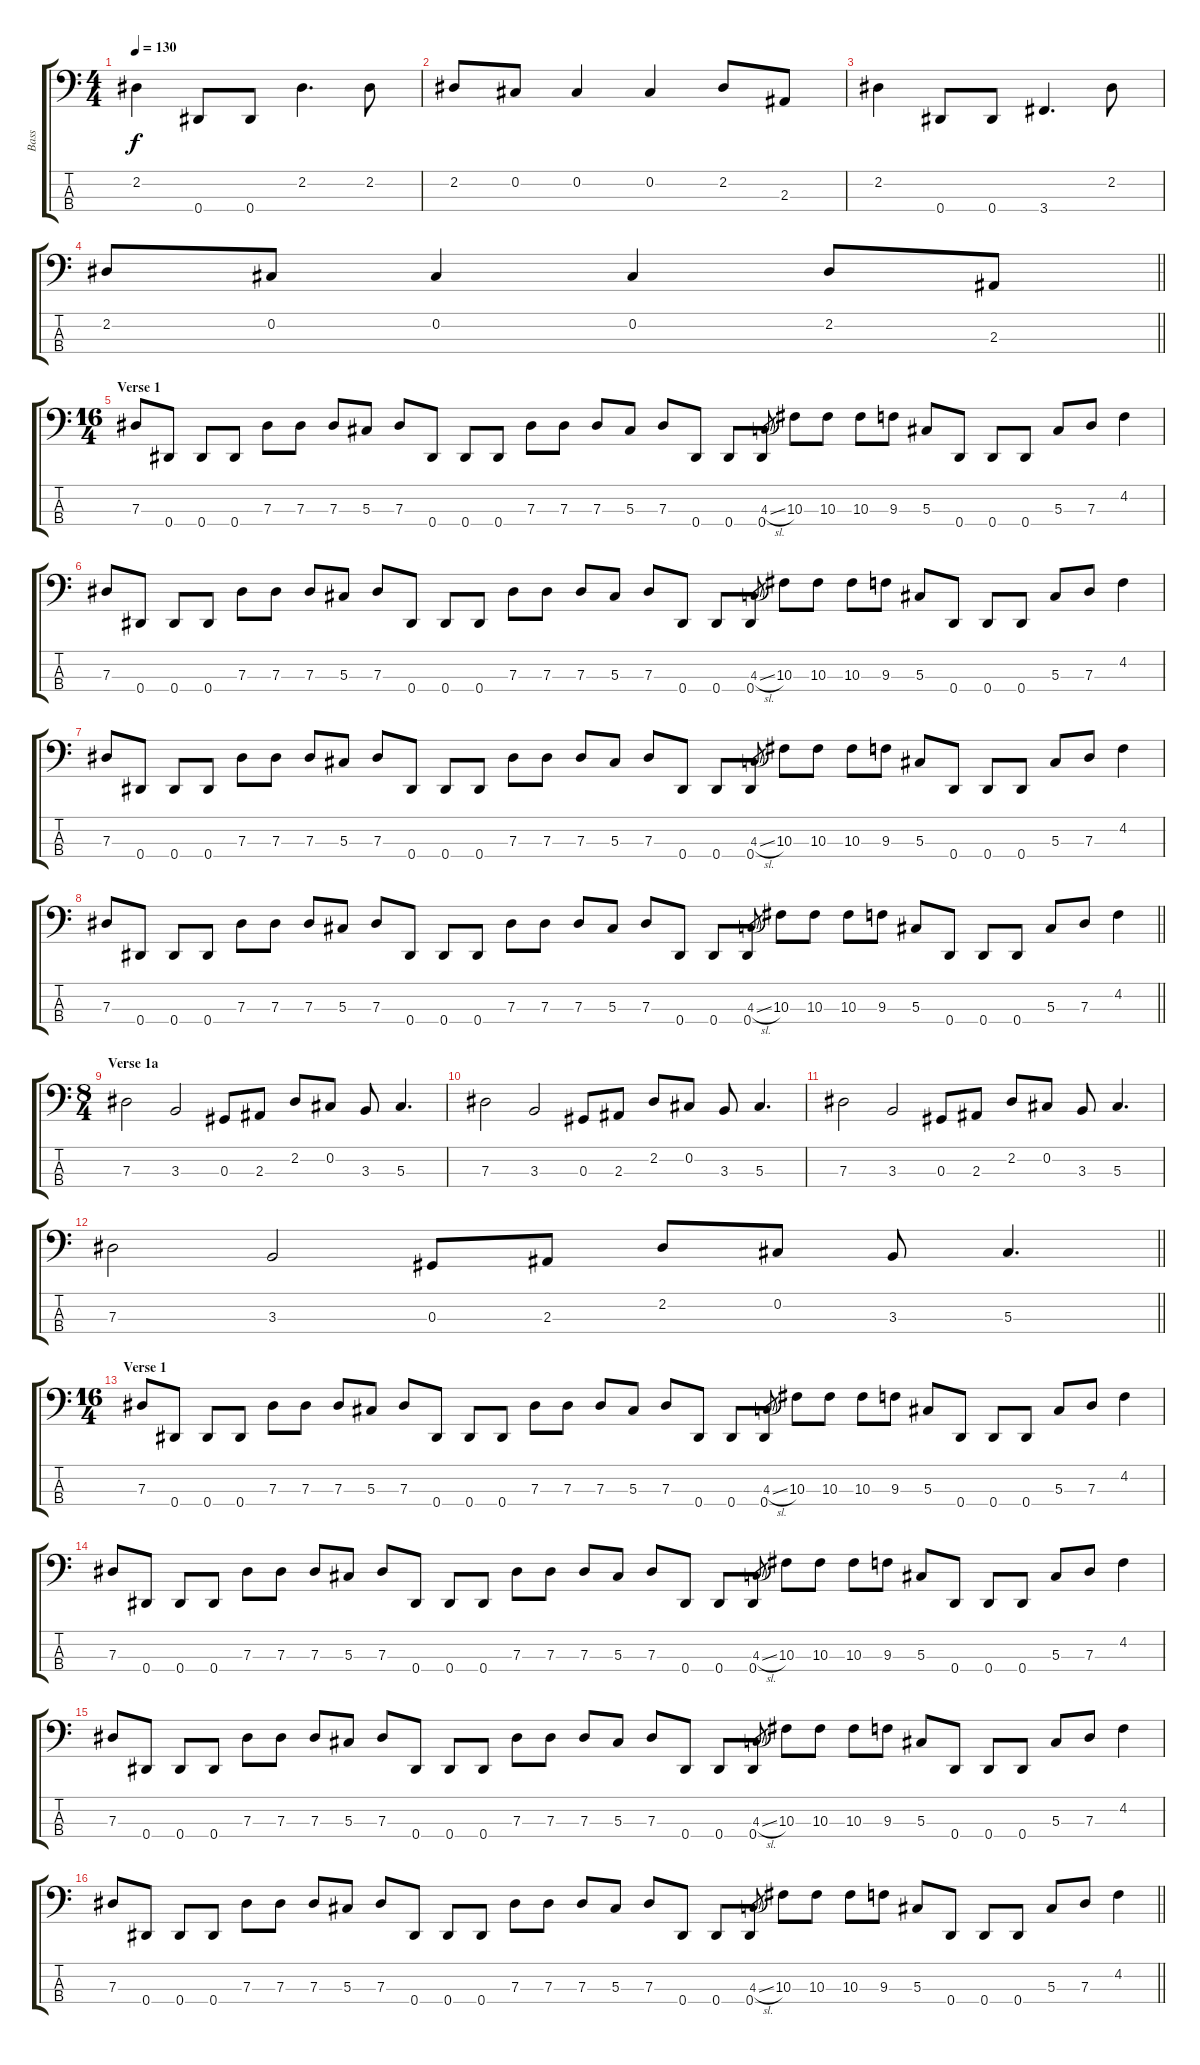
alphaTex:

\track ("Bass" "Bass") {instrument electricbassfinger bank 98}
\staff {score tabs}
\tuning (Gb2 Db2 Ab1 Eb1) {hide}
\ts (4 4)
\tempo 130
\clef f4
\ks c
2.2.4{dy f} 0.4.8 0.4.8 2.2.4{d} 2.2.8 |
2.2.8 0.2.8 0.2.4 0.2.4 2.2.8 2.3.8 |
2.2.4 0.4.8 0.4.8 3.4.4{d} 2.2.8 |
\barLineRight lightlight
2.2.8 0.2.8 0.2.4 0.2.4 2.2.8 2.3.8 |
\ts (16 4)
\section ("" "Verse 1")
7.3.8 0.4.8 0.4.8 0.4.8 7.3.8 7.3.8 7.3.8 5.3.8 7.3.8 0.4.8 0.4.8 0.4.8 7.3.8 7.3.8 7.3.8 5.3.8 7.3.8 0.4.8 0.4.8 0.4.8 4.3{sl}.8{gr} 10.3.8 10.3.8 10.3.8 9.3.8 5.3.8 0.4.8 0.4.8 0.4.8 5.3.8 7.3.8 4.2.4 |
7.3.8 0.4.8 0.4.8 0.4.8 7.3.8 7.3.8 7.3.8 5.3.8 7.3.8 0.4.8 0.4.8 0.4.8 7.3.8 7.3.8 7.3.8 5.3.8 7.3.8 0.4.8 0.4.8 0.4.8 4.3{sl}.8{gr} 10.3.8 10.3.8 10.3.8 9.3.8 5.3.8 0.4.8 0.4.8 0.4.8 5.3.8 7.3.8 4.2.4 |
7.3.8 0.4.8 0.4.8 0.4.8 7.3.8 7.3.8 7.3.8 5.3.8 7.3.8 0.4.8 0.4.8 0.4.8 7.3.8 7.3.8 7.3.8 5.3.8 7.3.8 0.4.8 0.4.8 0.4.8 4.3{sl}.8{gr} 10.3.8 10.3.8 10.3.8 9.3.8 5.3.8 0.4.8 0.4.8 0.4.8 5.3.8 7.3.8 4.2.4 |
\barLineRight lightlight
7.3.8 0.4.8 0.4.8 0.4.8 7.3.8 7.3.8 7.3.8 5.3.8 7.3.8 0.4.8 0.4.8 0.4.8 7.3.8 7.3.8 7.3.8 5.3.8 7.3.8 0.4.8 0.4.8 0.4.8 4.3{sl}.8{gr} 10.3.8 10.3.8 10.3.8 9.3.8 5.3.8 0.4.8 0.4.8 0.4.8 5.3.8 7.3.8 4.2.4 |
\ts (8 4)
\section ("" "Verse 1a")
7.3.2 3.3.2 0.3.8 2.3.8 2.2.8 0.2.8 3.3.8 5.3.4{d} |
7.3.2 3.3.2 0.3.8 2.3.8 2.2.8 0.2.8 3.3.8 5.3.4{d} |
7.3.2 3.3.2 0.3.8 2.3.8 2.2.8 0.2.8 3.3.8 5.3.4{d} |
\barLineRight lightlight
7.3.2 3.3.2 0.3.8 2.3.8 2.2.8 0.2.8 3.3.8 5.3.4{d} |
\ts (16 4)
\section ("" "Verse 1")
7.3.8 0.4.8 0.4.8 0.4.8 7.3.8 7.3.8 7.3.8 5.3.8 7.3.8 0.4.8 0.4.8 0.4.8 7.3.8 7.3.8 7.3.8 5.3.8 7.3.8 0.4.8 0.4.8 0.4.8 4.3{sl}.8{gr} 10.3.8 10.3.8 10.3.8 9.3.8 5.3.8 0.4.8 0.4.8 0.4.8 5.3.8 7.3.8 4.2.4 |
7.3.8 0.4.8 0.4.8 0.4.8 7.3.8 7.3.8 7.3.8 5.3.8 7.3.8 0.4.8 0.4.8 0.4.8 7.3.8 7.3.8 7.3.8 5.3.8 7.3.8 0.4.8 0.4.8 0.4.8 4.3{sl}.8{gr} 10.3.8 10.3.8 10.3.8 9.3.8 5.3.8 0.4.8 0.4.8 0.4.8 5.3.8 7.3.8 4.2.4 |
7.3.8 0.4.8 0.4.8 0.4.8 7.3.8 7.3.8 7.3.8 5.3.8 7.3.8 0.4.8 0.4.8 0.4.8 7.3.8 7.3.8 7.3.8 5.3.8 7.3.8 0.4.8 0.4.8 0.4.8 4.3{sl}.8{gr} 10.3.8 10.3.8 10.3.8 9.3.8 5.3.8 0.4.8 0.4.8 0.4.8 5.3.8 7.3.8 4.2.4 |
\barLineRight lightlight
7.3.8 0.4.8 0.4.8 0.4.8 7.3.8 7.3.8 7.3.8 5.3.8 7.3.8 0.4.8 0.4.8 0.4.8 7.3.8 7.3.8 7.3.8 5.3.8 7.3.8 0.4.8 0.4.8 0.4.8 4.3{sl}.8{gr} 10.3.8 10.3.8 10.3.8 9.3.8 5.3.8 0.4.8 0.4.8 0.4.8 5.3.8 7.3.8 4.2.4
